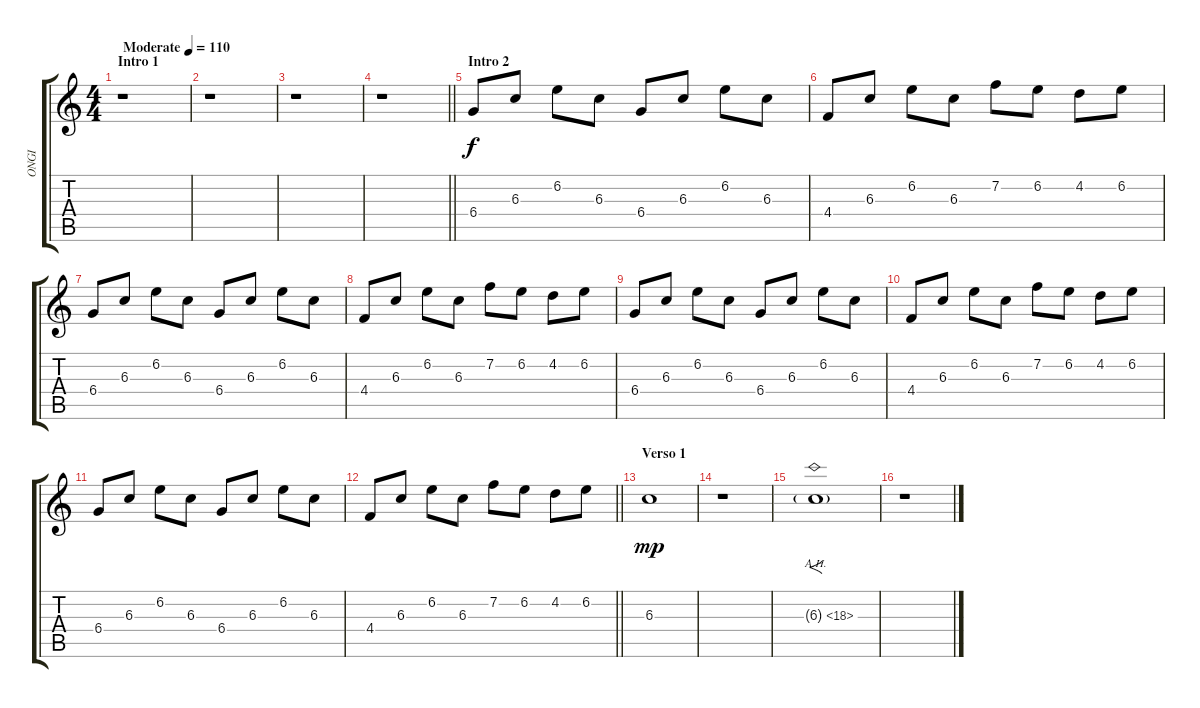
\track ("ONGI" "ONGI") {instrument distortionguitar}
\staff {score tabs}
\tuning (Eb4 Bb3 Gb3 Db3 Ab2 Eb2) {hide}
\ts (4 4)
\section ("" "Intro 1")
\tempo (110 "Moderate")
\clef g2
\ks c
r.1{dy f instrument distortionguitar} |
r.1 |
r.1 |
\barLineRight lightlight
r.1 |
\section ("" "Intro 2")
6.4.8 6.3.8 6.2.8 6.3.8 6.4.8 6.3.8 6.2.8 6.3.8 |
4.4.8 6.3.8 6.2.8 6.3.8 7.2.8 6.2.8 4.2.8 6.2.8 |
6.4.8 6.3.8 6.2.8 6.3.8 6.4.8 6.3.8 6.2.8 6.3.8 |
4.4.8 6.3.8 6.2.8 6.3.8 7.2.8 6.2.8 4.2.8 6.2.8 |
6.4.8 6.3.8 6.2.8 6.3.8 6.4.8 6.3.8 6.2.8 6.3.8 |
4.4.8 6.3.8 6.2.8 6.3.8 7.2.8 6.2.8 4.2.8 6.2.8 |
6.4.8 6.3.8 6.2.8 6.3.8 6.4.8 6.3.8 6.2.8 6.3.8 |
\barLineRight lightlight
4.4.8 6.3.8 6.2.8 6.3.8 7.2.8 6.2.8 4.2.8 6.2.8 |
\section ("" "Verso 1")
6.3.1{dy mp} |
r.1 |
6.3{ah 12 g}.1{f} |
r.1
